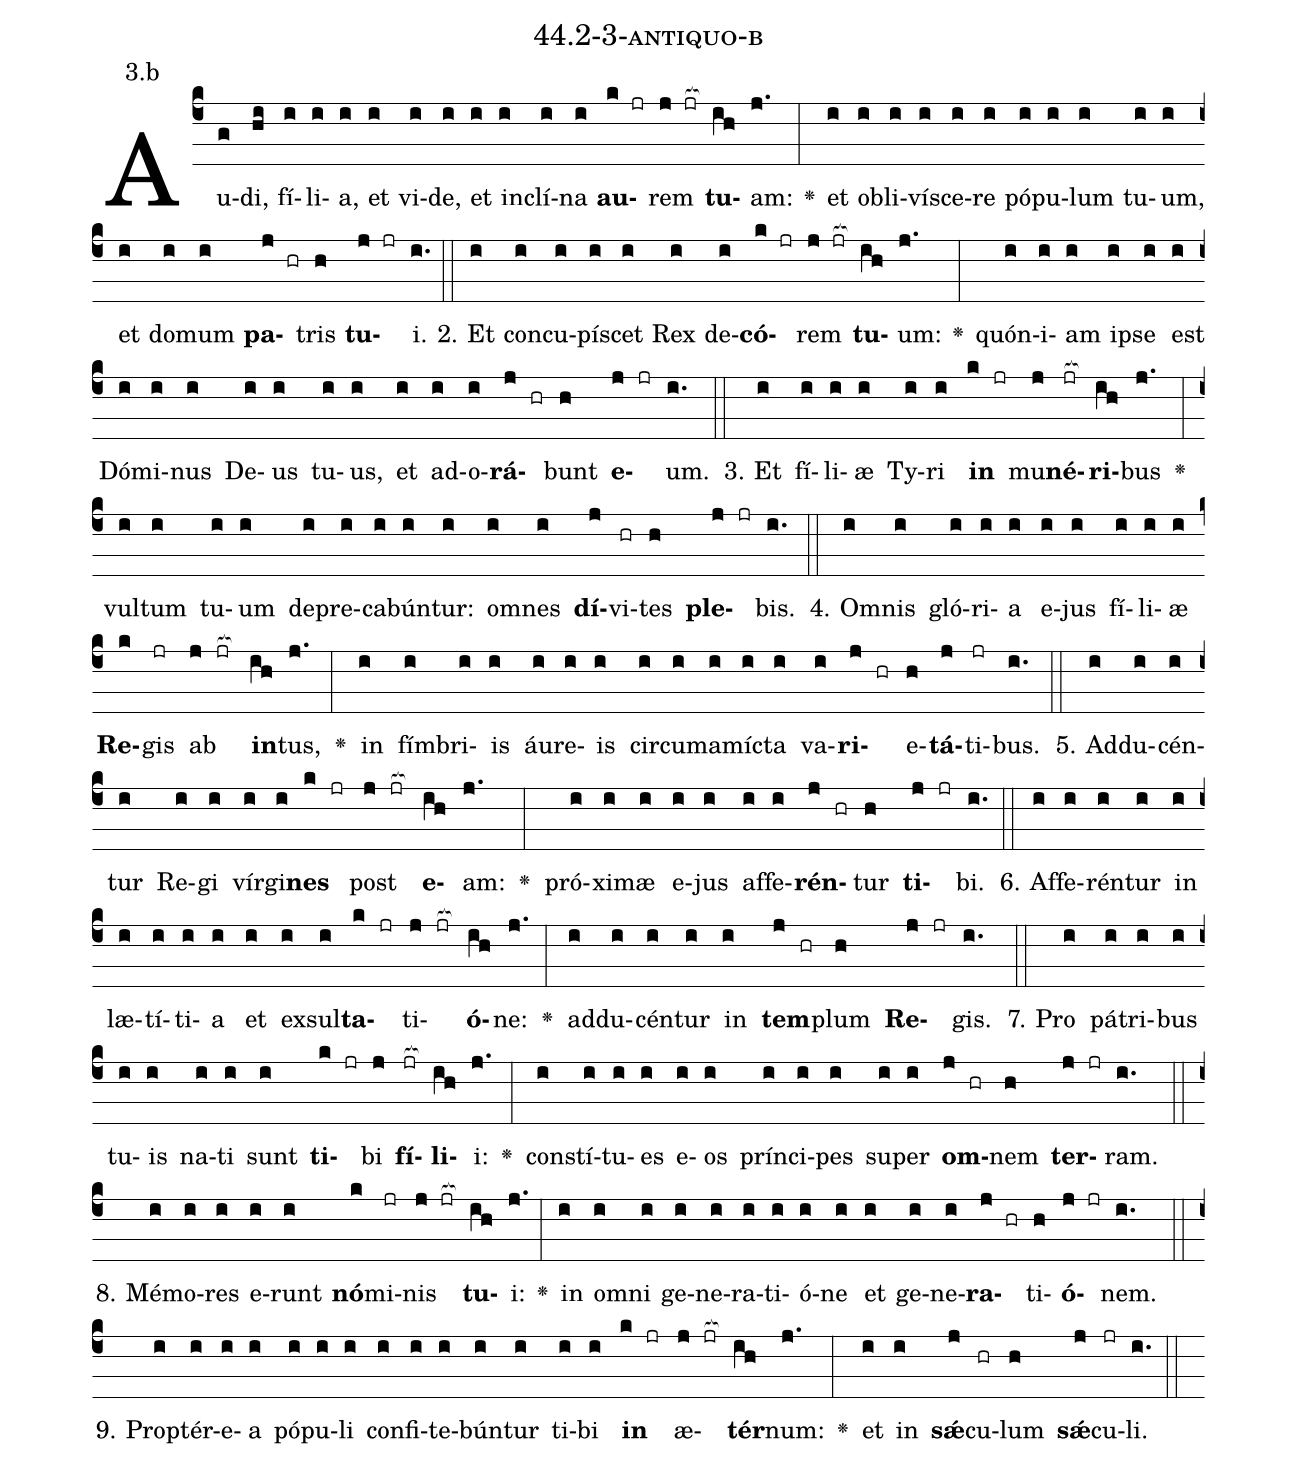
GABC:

name: 44.2-3-antiquo-b;
annotation: 3.b;
%%
(c4)Au(g)di,(hi) fí(i)li(i)a,(i) et(i) vi(i)de,(i) et(i) in(i)clí(i)na(i) <b>au</b>(k jr)rem(j jr[ocb:1{]) <b>tu</b>(ih[ocb:0}])am:(j.) <v>\greheightstar</v>(:) et(i) ob(i)li(i)ví(i)sce(i)re(i) pó(i)pu(i)lum(i) tu(i)um,(i) et(i) do(i)mum(i) <b>pa</b>(j hr)tris(h) <b>tu</b>(j jr)i.(i.) (::)
2. Et(i) con(i)cu(i)pí(i)scet(i) Rex(i) de(i)<b>có</b>(k jr)rem(j jr[ocb:1{]) <b>tu</b>(ih[ocb:0}])um:(j.) <v>\greheightstar</v>(:) quón(i)i(i)am(i) ip(i)se(i) est(i) Dó(i)mi(i)nus(i) De(i)us(i) tu(i)us,(i) et(i) ad(i)o(i)<b>rá</b>(j hr)bunt(h) <b>e</b>(j jr)um.(i.) (::)
3. Et(i) fí(i)li(i)æ(i) Ty(i)ri(i) <b>in</b>(k jr) mu(j)<b>né</b>(jr[ocb:1{])<b>ri</b>(ih[ocb:0}])bus(j.) <v>\greheightstar</v>(:) vul(i)tum(i) tu(i)um(i) de(i)pre(i)ca(i)bún(i)tur:(i) om(i)nes(i) <b>dí</b>(j)vi(hr)tes(h) <b>ple</b>(j jr)bis.(i.) (::)
4. Om(i)nis(i) gló(i)ri(i)a(i) e(i)jus(i) fí(i)li(i)æ(i) <b>Re</b>(k)gis(jr) ab(j jr[ocb:1{]) <b>in</b>(ih[ocb:0}])tus,(j.) <v>\greheightstar</v>(:) in(i) fím(i)bri(i)is(i) áu(i)re(i)is(i) cir(i)cum(i)a(i)míc(i)ta(i) va(i)<b>ri</b>(j hr)e(h)<b>tá</b>(j)ti(jr)bus.(i.) (::)
5. Ad(i)du(i)cén(i)tur(i) Re(i)gi(i) vír(i)gi(i)<b>nes</b>(k jr) post(j jr[ocb:1{]) <b>e</b>(ih[ocb:0}])am:(j.) <v>\greheightstar</v>(:) pró(i)xi(i)mæ(i) e(i)jus(i) af(i)fe(i)<b>rén</b>(j hr)tur(h) <b>ti</b>(j jr)bi.(i.) (::)
6. Af(i)fe(i)rén(i)tur(i) in(i) læ(i)tí(i)ti(i)a(i) et(i) ex(i)sul(i)<b>ta</b>(k jr)ti(j jr[ocb:1{])<b>ó</b>(ih[ocb:0}])ne:(j.) <v>\greheightstar</v>(:) ad(i)du(i)cén(i)tur(i) in(i) <b>tem</b>(j hr)plum(h) <b>Re</b>(j jr)gis.(i.) (::)
7. Pro(i) pá(i)tri(i)bus(i) tu(i)is(i) na(i)ti(i) sunt(i) <b>ti</b>(k jr)bi(j) <b>fí</b>(jr[ocb:1{])<b>li</b>(ih[ocb:0}])i:(j.) <v>\greheightstar</v>(:) con(i)stí(i)tu(i)es(i) e(i)os(i) prín(i)ci(i)pes(i) su(i)per(i) <b>om</b>(j hr)nem(h) <b>ter</b>(j jr)ram.(i.) (::)
8. Mé(i)mo(i)res(i) e(i)runt(i) <b>nó</b>(k)mi(jr)nis(j jr[ocb:1{]) <b>tu</b>(ih[ocb:0}])i:(j.) <v>\greheightstar</v>(:) in(i) om(i)ni(i) ge(i)ne(i)ra(i)ti(i)ó(i)ne(i) et(i) ge(i)ne(i)<b>ra</b>(j hr)ti(h)<b>ó</b>(j jr)nem.(i.) (::)
9. Prop(i)tér(i)e(i)a(i) pó(i)pu(i)li(i) con(i)fi(i)te(i)bún(i)tur(i) ti(i)bi(i) <b>in</b>(k jr) æ(j jr[ocb:1{])<b>tér</b>(ih[ocb:0}])num:(j.) <v>\greheightstar</v>(:) et(i) in(i) <b>sǽ</b>(j)cu(hr)lum(h) <b>sǽ</b>(j)cu(jr)li.(i.) (::)
